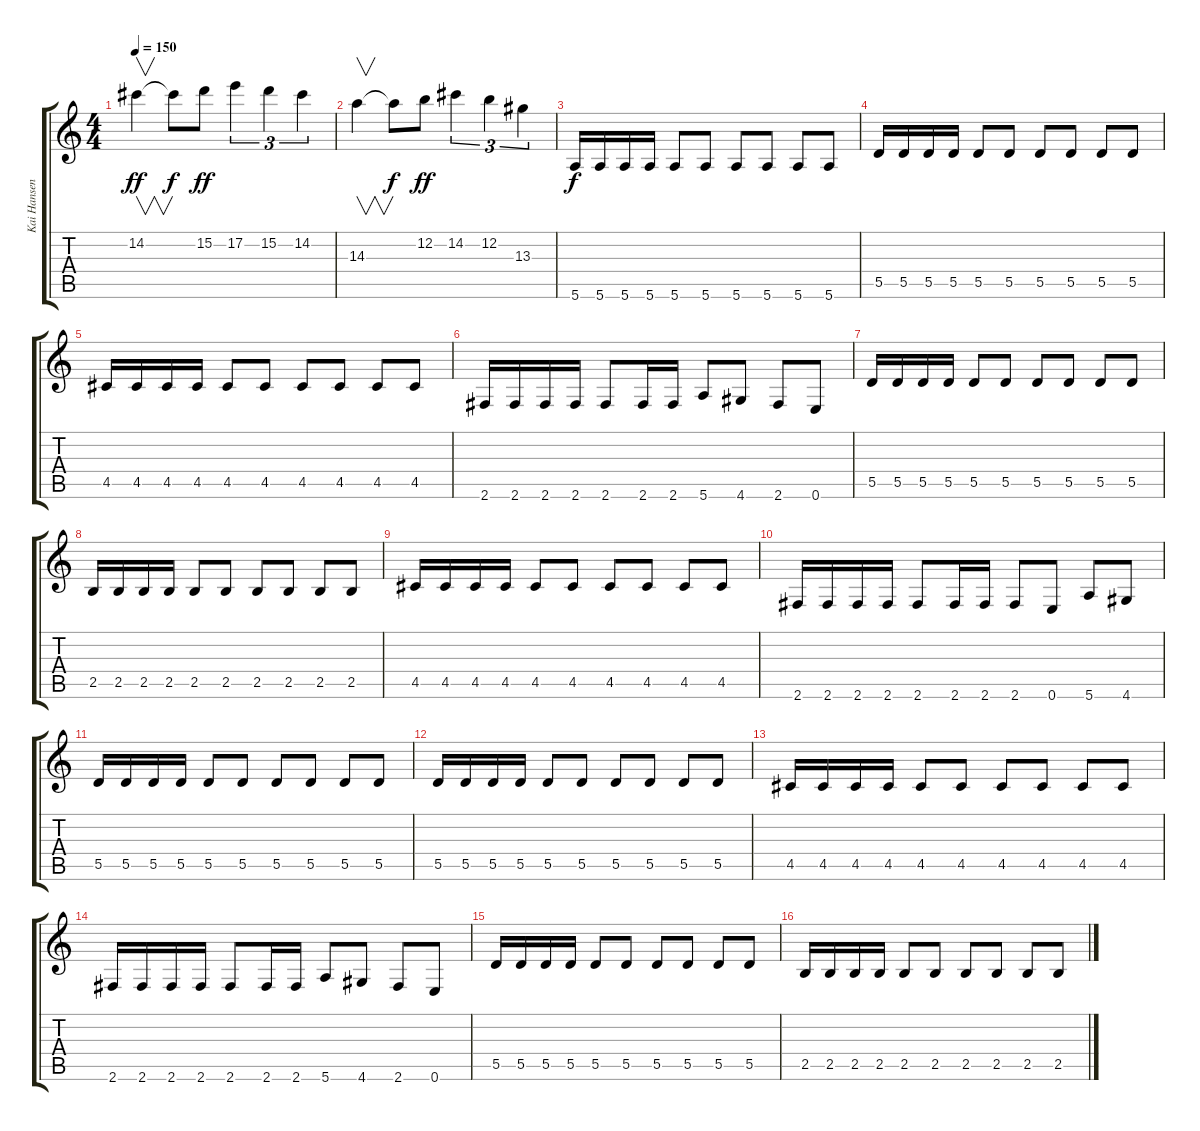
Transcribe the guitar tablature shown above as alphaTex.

\track ("Kai Hansen(Guitar)" "Kai Hansen") {instrument overdrivenguitar}
\staff {score tabs}
\tuning (E4 B3 G3 D3 A2 E2) {hide}
\ts (4 4)
\tempo 150
\clef g2
\ks c
14.2.4{v dy ff} 14.2{t}.8{dy f} 15.2.8{dy ff} 17.2.4{tu (3 2)} 15.2.4{tu (3 2)} 14.2.4{tu (3 2)} |
14.3.4{v} 14.3{t}.8{dy f} 12.2.8{dy ff} 14.2.4{tu (3 2)} 12.2.4{tu (3 2)} 13.3.4{tu (3 2)} |
5.6.16{dy f} 5.6.16 5.6.16 5.6.16 5.6.8 5.6.8 5.6.8 5.6.8 5.6.8 5.6.8 |
5.5.16 5.5.16 5.5.16 5.5.16 5.5.8 5.5.8 5.5.8 5.5.8 5.5.8 5.5.8 |
4.5.16 4.5.16 4.5.16 4.5.16 4.5.8 4.5.8 4.5.8 4.5.8 4.5.8 4.5.8 |
2.6.16 2.6.16 2.6.16 2.6.16 2.6.8 2.6.16 2.6.16 5.6.8 4.6.8 2.6.8 0.6.8 |
5.5.16 5.5.16 5.5.16 5.5.16 5.5.8 5.5.8 5.5.8 5.5.8 5.5.8 5.5.8 |
2.5.16 2.5.16 2.5.16 2.5.16 2.5.8 2.5.8 2.5.8 2.5.8 2.5.8 2.5.8 |
4.5.16 4.5.16 4.5.16 4.5.16 4.5.8 4.5.8 4.5.8 4.5.8 4.5.8 4.5.8 |
2.6.16 2.6.16 2.6.16 2.6.16 2.6.8 2.6.16 2.6.16 2.6.8 0.6.8 5.6.8 4.6.8 |
5.5.16 5.5.16 5.5.16 5.5.16 5.5.8 5.5.8 5.5.8 5.5.8 5.5.8 5.5.8 |
5.5.16 5.5.16 5.5.16 5.5.16 5.5.8 5.5.8 5.5.8 5.5.8 5.5.8 5.5.8 |
4.5.16 4.5.16 4.5.16 4.5.16 4.5.8 4.5.8 4.5.8 4.5.8 4.5.8 4.5.8 |
2.6.16 2.6.16 2.6.16 2.6.16 2.6.8 2.6.16 2.6.16 5.6.8 4.6.8 2.6.8 0.6.8 |
5.5.16 5.5.16 5.5.16 5.5.16 5.5.8 5.5.8 5.5.8 5.5.8 5.5.8 5.5.8 |
2.5.16 2.5.16 2.5.16 2.5.16 2.5.8 2.5.8 2.5.8 2.5.8 2.5.8 2.5.8
